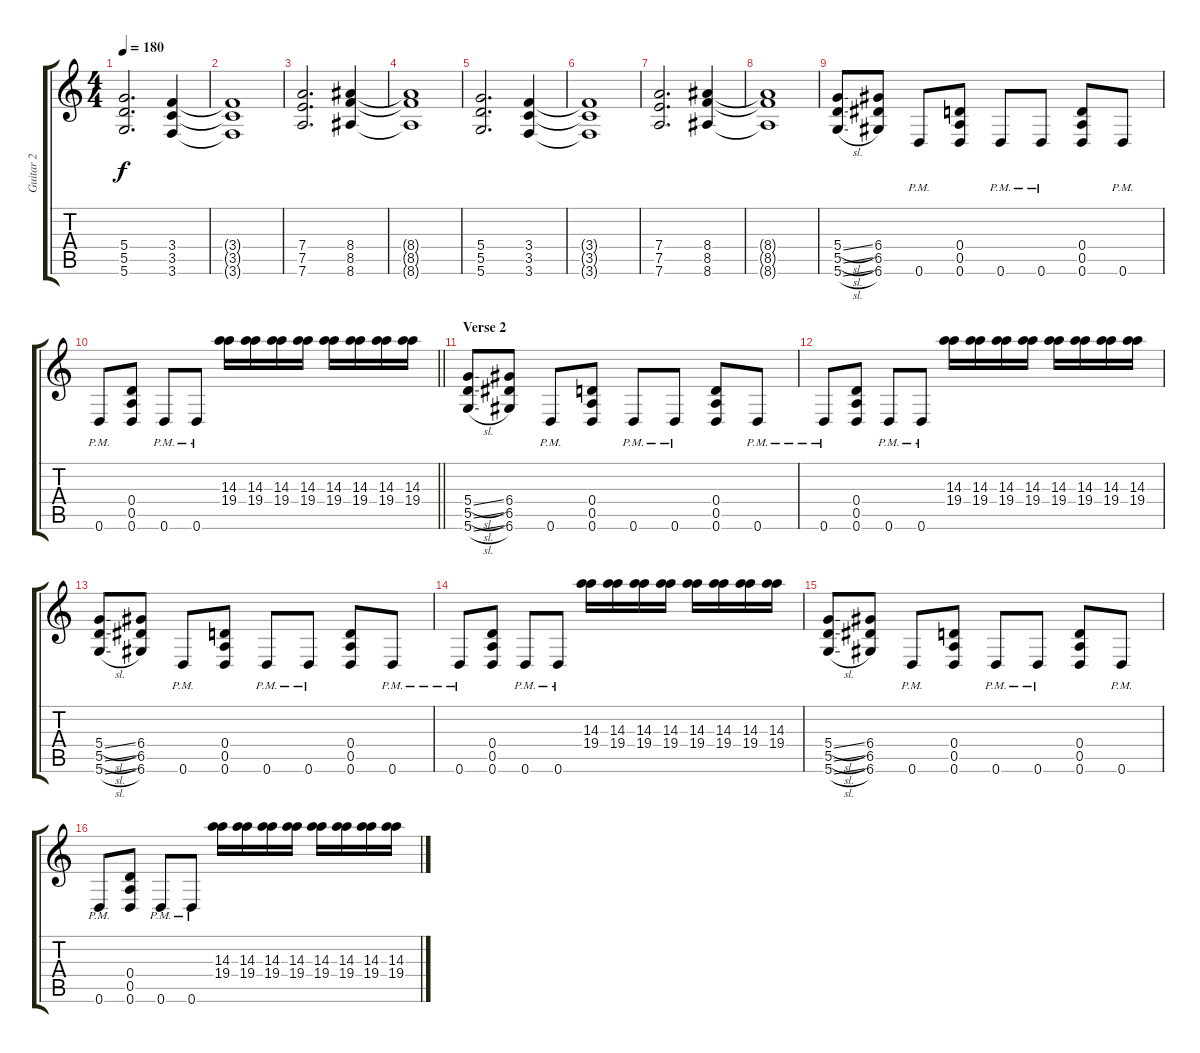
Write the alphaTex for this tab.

\track ("Guitar 2" "Guitar 2") {instrument distortionguitar}
\staff {score tabs}
\tuning (E4 B3 G3 D3 A2 D2) {hide}
\ts (4 4)
\tempo 180
\clef g2
\ks c
(5.4 5.5 5.6).2{d dy f} (3.4 3.5 3.6).4 |
(3.4{t} 3.5{t} 3.6{t}).1 |
(7.4 7.5 7.6).2{d} (8.4 8.5 8.6).4 |
(8.4{t} 8.5{t} 8.6{t}).1 |
(5.4 5.5 5.6).2{d} (3.4 3.5 3.6).4 |
(3.4{t} 3.5{t} 3.6{t}).1 |
(7.4 7.5 7.6).2{d} (8.4 8.5 8.6).4 |
(8.4{t} 8.5{t} 8.6{t}).1 |
(5.4{sl} 5.5{sl} 5.6{sl}).8 (6.4 6.5 6.6).8 0.6{pm}.8 (0.4 0.5 0.6).8 0.6{pm}.8 0.6{pm}.8 (0.4 0.5 0.6).8 0.6{pm}.8 |
\barLineRight lightlight
0.6{pm}.8 (0.4 0.5 0.6).8 0.6{pm}.8 0.6{pm}.8 (14.3 19.4).16 (14.3 19.4).16 (14.3 19.4).16 (14.3 19.4).16 (14.3 19.4).16 (14.3 19.4).16 (14.3 19.4).16 (14.3 19.4).16 |
\section ("" "Verse 2")
(5.4{sl} 5.5{sl} 5.6{sl}).8 (6.4 6.5 6.6).8 0.6{pm}.8 (0.4 0.5 0.6).8 0.6{pm}.8 0.6{pm}.8 (0.4 0.5 0.6).8 0.6{pm}.8 |
0.6{pm}.8 (0.4 0.5 0.6).8 0.6{pm}.8 0.6{pm}.8 (14.3 19.4).16 (14.3 19.4).16 (14.3 19.4).16 (14.3 19.4).16 (14.3 19.4).16 (14.3 19.4).16 (14.3 19.4).16 (14.3 19.4).16 |
(5.4{sl} 5.5{sl} 5.6{sl}).8 (6.4 6.5 6.6).8 0.6{pm}.8 (0.4 0.5 0.6).8 0.6{pm}.8 0.6{pm}.8 (0.4 0.5 0.6).8 0.6{pm}.8 |
0.6{pm}.8 (0.4 0.5 0.6).8 0.6{pm}.8 0.6{pm}.8 (14.3 19.4).16 (14.3 19.4).16 (14.3 19.4).16 (14.3 19.4).16 (14.3 19.4).16 (14.3 19.4).16 (14.3 19.4).16 (14.3 19.4).16 |
(5.4{sl} 5.5{sl} 5.6{sl}).8 (6.4 6.5 6.6).8 0.6{pm}.8 (0.4 0.5 0.6).8 0.6{pm}.8 0.6{pm}.8 (0.4 0.5 0.6).8 0.6{pm}.8 |
0.6{pm}.8 (0.4 0.5 0.6).8 0.6{pm}.8 0.6{pm}.8 (14.3 19.4).16 (14.3 19.4).16 (14.3 19.4).16 (14.3 19.4).16 (14.3 19.4).16 (14.3 19.4).16 (14.3 19.4).16 (14.3 19.4).16
